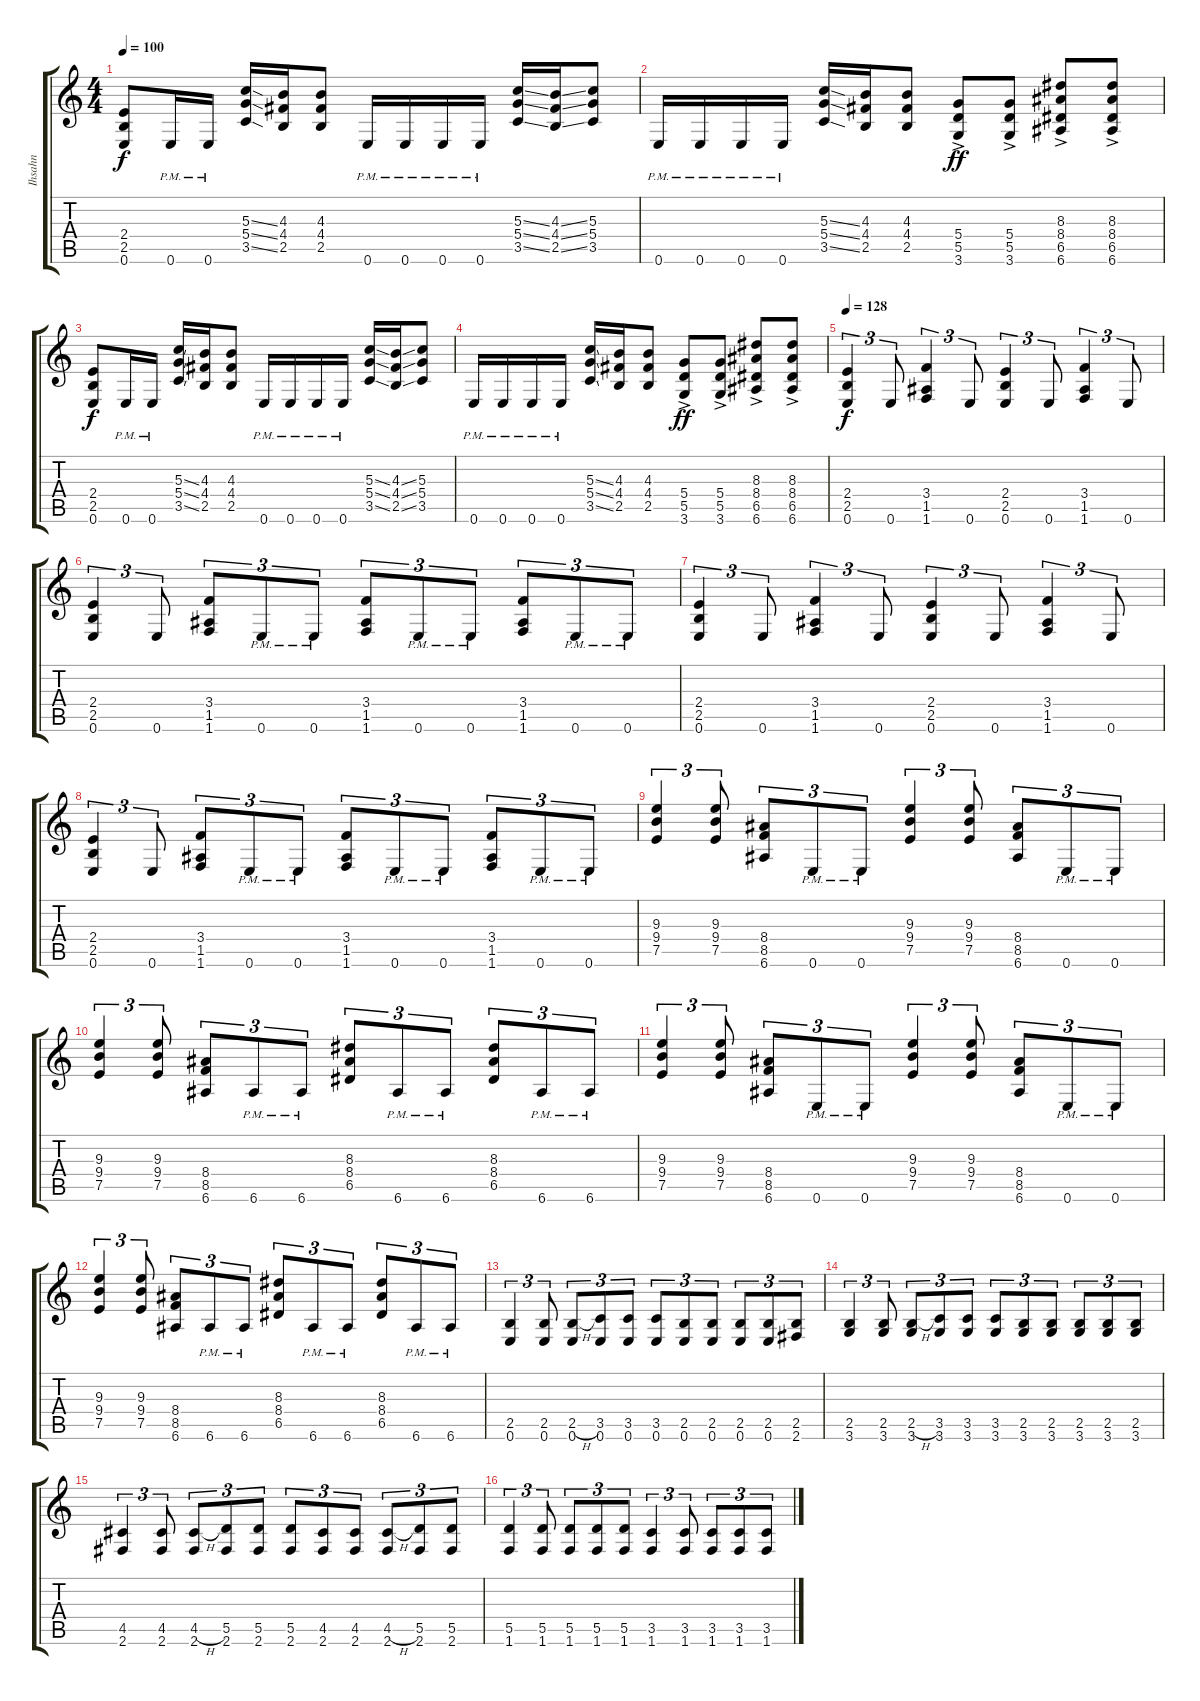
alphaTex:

\track ("Ihsahn" "Ihsahn") {instrument distortionguitar}
\staff {score tabs}
\tuning (E4 B3 G3 D3 A2 E2) {hide}
\ts (4 4)
\tempo 100
\clef g2
\ks c
(2.4 2.5 0.6).8{dy f} 0.6{pm}.16 0.6{pm}.16 (5.3{ss} 5.4{ss} 3.5{ss}).16 (4.3 4.4 2.5).16 (4.3 4.4 2.5).8 0.6{pm}.16 0.6{pm}.16 0.6{pm}.16 0.6{pm}.16 (5.3{ss} 5.4{ss} 3.5{ss}).16 (4.3{ss} 4.4{ss} 2.5{ss}).16 (5.3 5.4 3.5).8 |
0.6{pm}.16 0.6{pm}.16 0.6{pm}.16 0.6{pm}.16 (5.3{ss} 5.4{ss} 3.5{ss}).16 (4.3 4.4 2.5).16 (4.3 4.4 2.5).8 (5.4{ac} 5.5{ac} 3.6{ac}).8{dy ff} (5.4{ac} 5.5{ac} 3.6{ac}).8 (8.3{ac} 8.4{ac} 6.5{ac} 6.6{ac}).8 (8.3{ac} 8.4{ac} 6.5{ac} 6.6{ac}).8 |
(2.4 2.5 0.6).8{dy f} 0.6{pm}.16 0.6{pm}.16 (5.3{ss} 5.4{ss} 3.5{ss}).16 (4.3 4.4 2.5).16 (4.3 4.4 2.5).8 0.6{pm}.16 0.6{pm}.16 0.6{pm}.16 0.6{pm}.16 (5.3{ss} 5.4{ss} 3.5{ss}).16 (4.3{ss} 4.4{ss} 2.5{ss}).16 (5.3 5.4 3.5).8 |
0.6{pm}.16 0.6{pm}.16 0.6{pm}.16 0.6{pm}.16 (5.3{ss} 5.4{ss} 3.5{ss}).16 (4.3 4.4 2.5).16 (4.3 4.4 2.5).8 (5.4{ac} 5.5{ac} 3.6{ac}).8{dy ff} (5.4{ac} 5.5{ac} 3.6{ac}).8 (8.3{ac} 8.4{ac} 6.5{ac} 6.6{ac}).8 (8.3{ac} 8.4{ac} 6.5{ac} 6.6{ac}).8 |
\tempo 128
(2.4 2.5 0.6).4{tu (3 2) dy f} 0.6.8{tu (3 2)} (3.4 1.5 1.6).4{tu (3 2)} 0.6.8{tu (3 2)} (2.4 2.5 0.6).4{tu (3 2)} 0.6.8{tu (3 2)} (3.4 1.5 1.6).4{tu (3 2)} 0.6.8{tu (3 2)} |
(2.4 2.5 0.6).4{tu (3 2)} 0.6.8{tu (3 2)} (3.4 1.5 1.6).8{tu (3 2)} 0.6{pm}.8{tu (3 2)} 0.6{pm}.8{tu (3 2)} (3.4 1.5 1.6).8{tu (3 2)} 0.6{pm}.8{tu (3 2)} 0.6{pm}.8{tu (3 2)} (3.4 1.5 1.6).8{tu (3 2)} 0.6{pm}.8{tu (3 2)} 0.6{pm}.8{tu (3 2)} |
(2.4 2.5 0.6).4{tu (3 2)} 0.6.8{tu (3 2)} (3.4 1.5 1.6).4{tu (3 2)} 0.6.8{tu (3 2)} (2.4 2.5 0.6).4{tu (3 2)} 0.6.8{tu (3 2)} (3.4 1.5 1.6).4{tu (3 2)} 0.6.8{tu (3 2)} |
(2.4 2.5 0.6).4{tu (3 2)} 0.6.8{tu (3 2)} (3.4 1.5 1.6).8{tu (3 2)} 0.6{pm}.8{tu (3 2)} 0.6{pm}.8{tu (3 2)} (3.4 1.5 1.6).8{tu (3 2)} 0.6{pm}.8{tu (3 2)} 0.6{pm}.8{tu (3 2)} (3.4 1.5 1.6).8{tu (3 2)} 0.6{pm}.8{tu (3 2)} 0.6{pm}.8{tu (3 2)} |
(9.3 9.4 7.5).4{tu (3 2)} (9.3 9.4 7.5).8{tu (3 2)} (8.4 8.5 6.6).8{tu (3 2)} 0.6{pm}.8{tu (3 2)} 0.6{pm}.8{tu (3 2)} (9.3 9.4 7.5).4{tu (3 2)} (9.3 9.4 7.5).8{tu (3 2)} (8.4 8.5 6.6).8{tu (3 2)} 0.6{pm}.8{tu (3 2)} 0.6{pm}.8{tu (3 2)} |
(9.3 9.4 7.5).4{tu (3 2)} (9.3 9.4 7.5).8{tu (3 2)} (8.4 8.5 6.6).8{tu (3 2)} 6.6{pm}.8{tu (3 2)} 6.6{pm}.8{tu (3 2)} (8.3 8.4 6.5).8{tu (3 2)} 6.6{pm}.8{tu (3 2)} 6.6{pm}.8{tu (3 2)} (8.3 8.4 6.5).8{tu (3 2)} 6.6{pm}.8{tu (3 2)} 6.6{pm}.8{tu (3 2)} |
(9.3 9.4 7.5).4{tu (3 2)} (9.3 9.4 7.5).8{tu (3 2)} (8.4 8.5 6.6).8{tu (3 2)} 0.6{pm}.8{tu (3 2)} 0.6{pm}.8{tu (3 2)} (9.3 9.4 7.5).4{tu (3 2)} (9.3 9.4 7.5).8{tu (3 2)} (8.4 8.5 6.6).8{tu (3 2)} 0.6{pm}.8{tu (3 2)} 0.6{pm}.8{tu (3 2)} |
(9.3 9.4 7.5).4{tu (3 2)} (9.3 9.4 7.5).8{tu (3 2)} (8.4 8.5 6.6).8{tu (3 2)} 6.6{pm}.8{tu (3 2)} 6.6{pm}.8{tu (3 2)} (8.3 8.4 6.5).8{tu (3 2)} 6.6{pm}.8{tu (3 2)} 6.6{pm}.8{tu (3 2)} (8.3 8.4 6.5).8{tu (3 2)} 6.6{pm}.8{tu (3 2)} 6.6{pm}.8{tu (3 2)} |
(2.5 0.6).4{tu (3 2)} (2.5 0.6).8{tu (3 2)} (2.5{h} 0.6).8{tu (3 2)} (3.5 0.6).8{tu (3 2)} (3.5 0.6).8{tu (3 2)} (3.5 0.6).8{tu (3 2)} (2.5 0.6).8{tu (3 2)} (2.5 0.6).8{tu (3 2)} (2.5 0.6).8{tu (3 2)} (2.5 0.6).8{tu (3 2)} (2.5 2.6).8{tu (3 2)} |
(2.5 3.6).4{tu (3 2)} (2.5 3.6).8{tu (3 2)} (2.5{h} 3.6).8{tu (3 2)} (3.5 3.6).8{tu (3 2)} (3.5 3.6).8{tu (3 2)} (3.5 3.6).8{tu (3 2)} (2.5 3.6).8{tu (3 2)} (2.5 3.6).8{tu (3 2)} (2.5 3.6).8{tu (3 2)} (2.5 3.6).8{tu (3 2)} (2.5 3.6).8{tu (3 2)} |
(4.5 2.6).4{tu (3 2)} (4.5 2.6).8{tu (3 2)} (4.5{h} 2.6).8{tu (3 2)} (5.5 2.6).8{tu (3 2)} (5.5 2.6).8{tu (3 2)} (5.5 2.6).8{tu (3 2)} (4.5 2.6).8{tu (3 2)} (4.5 2.6).8{tu (3 2)} (4.5{h} 2.6).8{tu (3 2)} (5.5 2.6).8{tu (3 2)} (5.5 2.6).8{tu (3 2)} |
(5.5 1.6).4{tu (3 2)} (5.5 1.6).8{tu (3 2)} (5.5 1.6).8{tu (3 2)} (5.5 1.6).8{tu (3 2)} (5.5 1.6).8{tu (3 2)} (3.5 1.6).4{tu (3 2)} (3.5 1.6).8{tu (3 2)} (3.5 1.6).8{tu (3 2)} (3.5 1.6).8{tu (3 2)} (3.5 1.6).8{tu (3 2)}
